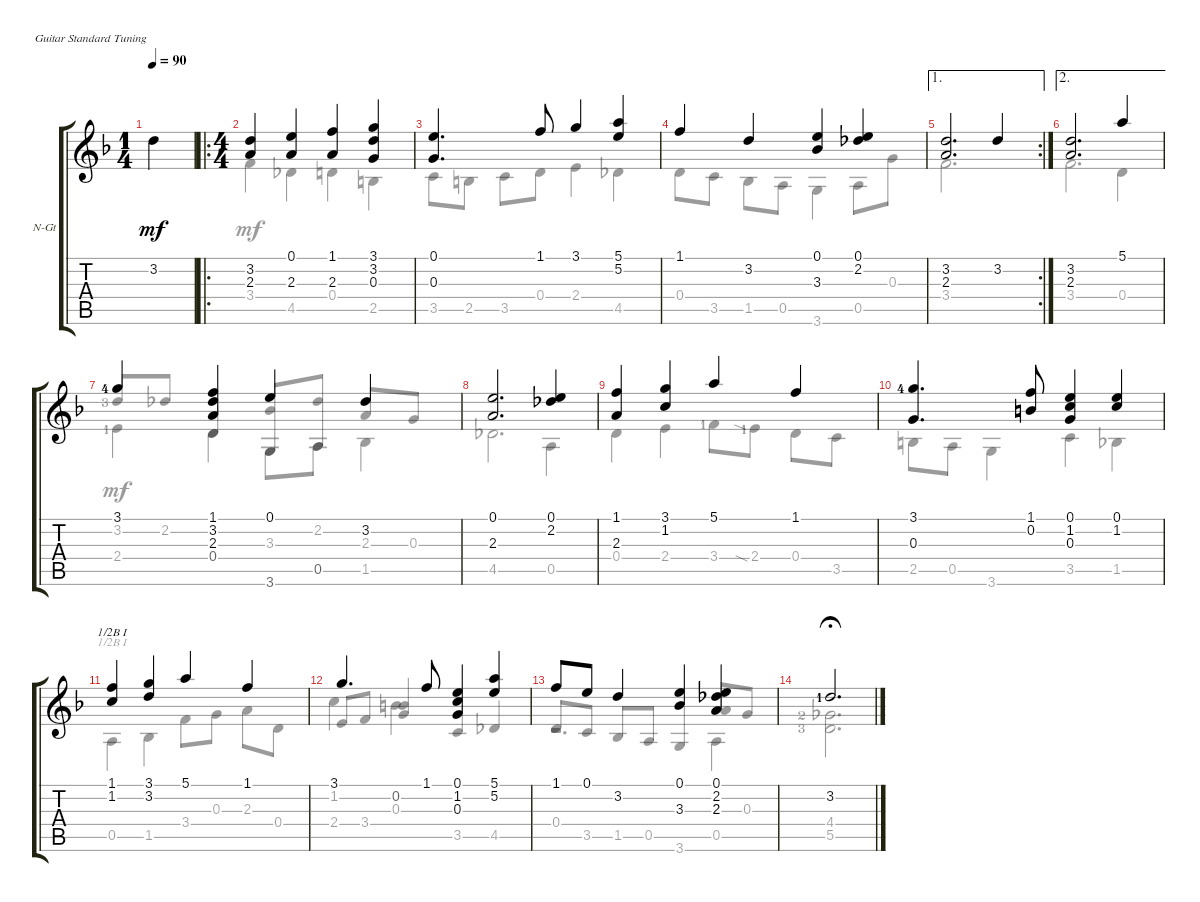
\defaultSystemsLayout 4
\bracketExtendMode groupsimilarinstruments
\firstSystemTrackNameOrientation horizontal
\otherSystemsTrackNameOrientation horizontal
\track ("Nylon Guitar" "N-Gt") {instrument acousticguitarsteel}
\staff {score tabs}
\tuning (E4 B3 G3 D3 A2 E2)
\voice
\ts (1 4)
\tempo 90
\clef g2
\ks dminor
3.2.4{dy mf instrument acousticguitarsteel} |
\ro
\ts (4 4)
(3.2 2.3).4 (0.1 2.3).4 (2.3 1.1).4 (3.1 3.2 0.3).4 |
(0.3 0.1).4{d} 1.1.8 3.1.4 (5.1 5.2).4 |
1.1.4 3.2.4 (0.1 3.3).4 (2.2 0.1).4 |
\ae 1
\rc 2
(3.2 2.3).2{d} 3.2.4 |
\ae 2
(3.2 2.3).2{d} 5.1.4 |
3.1{lf 5}.4 (1.1 3.2 2.3).4 0.1.4 3.2.4 |
(0.1 2.3).2{d} (0.1 2.2).4 |
(1.1 2.3).4 (3.1 1.2).4 5.1.4 1.1.4 |
(3.1{lf 5} 0.3).4{d} (1.1 0.2).8 (0.1 1.2 0.3).4 (1.2 0.1).4 |
(1.1 1.2).4{barre (1 half)} (3.1 3.2).4 5.1.4 1.1.4 |
3.1.4{d} 1.1.8 (0.1 1.2 0.3).4 (5.1 5.2).4 |
1.1.8 0.1.8 3.2.4 (0.1 3.3).4 (2.3 2.2 0.1).4 |
3.2{lf 2}.2{d fermata (medium 0.4)}
\voice
\clef g2
\ottava regular
\simile none
\ks dminor
|
3.4.4 4.5.4 0.4.4 2.5.4 |
3.5.8 2.5.8 3.5.8 0.4.8 2.4.4 4.5.4 |
0.4.8 3.5.8 1.5.8 0.5.8 3.6.4 0.5.8 0.3.8 |
3.4.2{d} |
3.4.2{d} 0.4.4 |
3.2{lf 4}.8{beam invert} 2.2.8 0.4.4{beam invert} (3.3 3.6).8{beam invert} (0.5 2.2).8 2.3.8{beam invert} 0.3.8 |
4.5.2{d} 0.5.4 |
0.4.4 2.4.4 3.4{lf 2}.8 2.4{sia lf 2}.8 0.4.8 3.5.8 |
2.5.8 0.5.8 3.6.4 3.5.4 1.5.4 |
0.5.4{barre (1 half)} 1.5.4 3.4.8 0.3.8 2.3.8 0.4.8 |
2.4.8{beam invert} 3.4.8 (0.3 0.2).4{beam invert} 3.5.4{beam invert} 4.5.4{beam invert} |
0.4.8{beam invert} 3.5.8 1.5.8{beam invert} 0.5.8 3.6.4{beam invert} 2.3.8{beam invert} 0.3.8 |
(4.4{lf 3} 5.5{lf 4}).2{d fermata (medium 0.4)}
\voice
\clef g2
\ottava regular
\simile none
\ks dminor
|
|
|
|
|
|
2.4{lf 2}.4 0.4.4 3.6.8 0.5.8 1.5.4 |
|
|
|
|
1.2.4 0.2.4 |
r.2{d} 0.5.4 |
